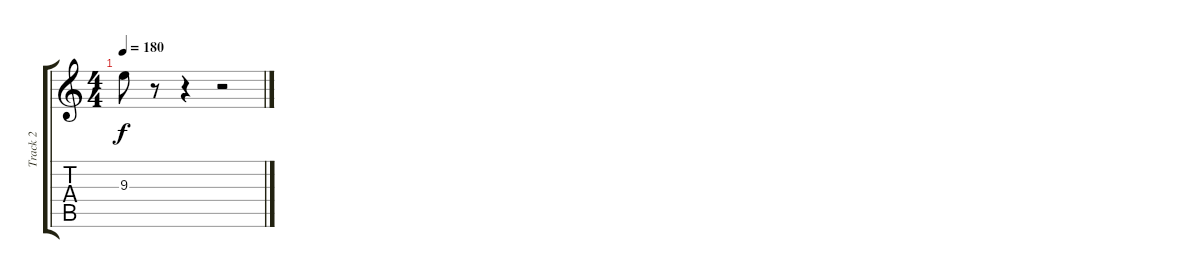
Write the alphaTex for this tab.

\track ("Track 2" "Track 2") {instrument acousticguitarsteel}
\staff {score tabs}
\tuning (E4 B3 G3 D3 A2 E2) {hide}
\ts (4 4)
\tempo 180
\clef g2
\ks c
9.3.8{dy f} r.8 r.4 r.2
